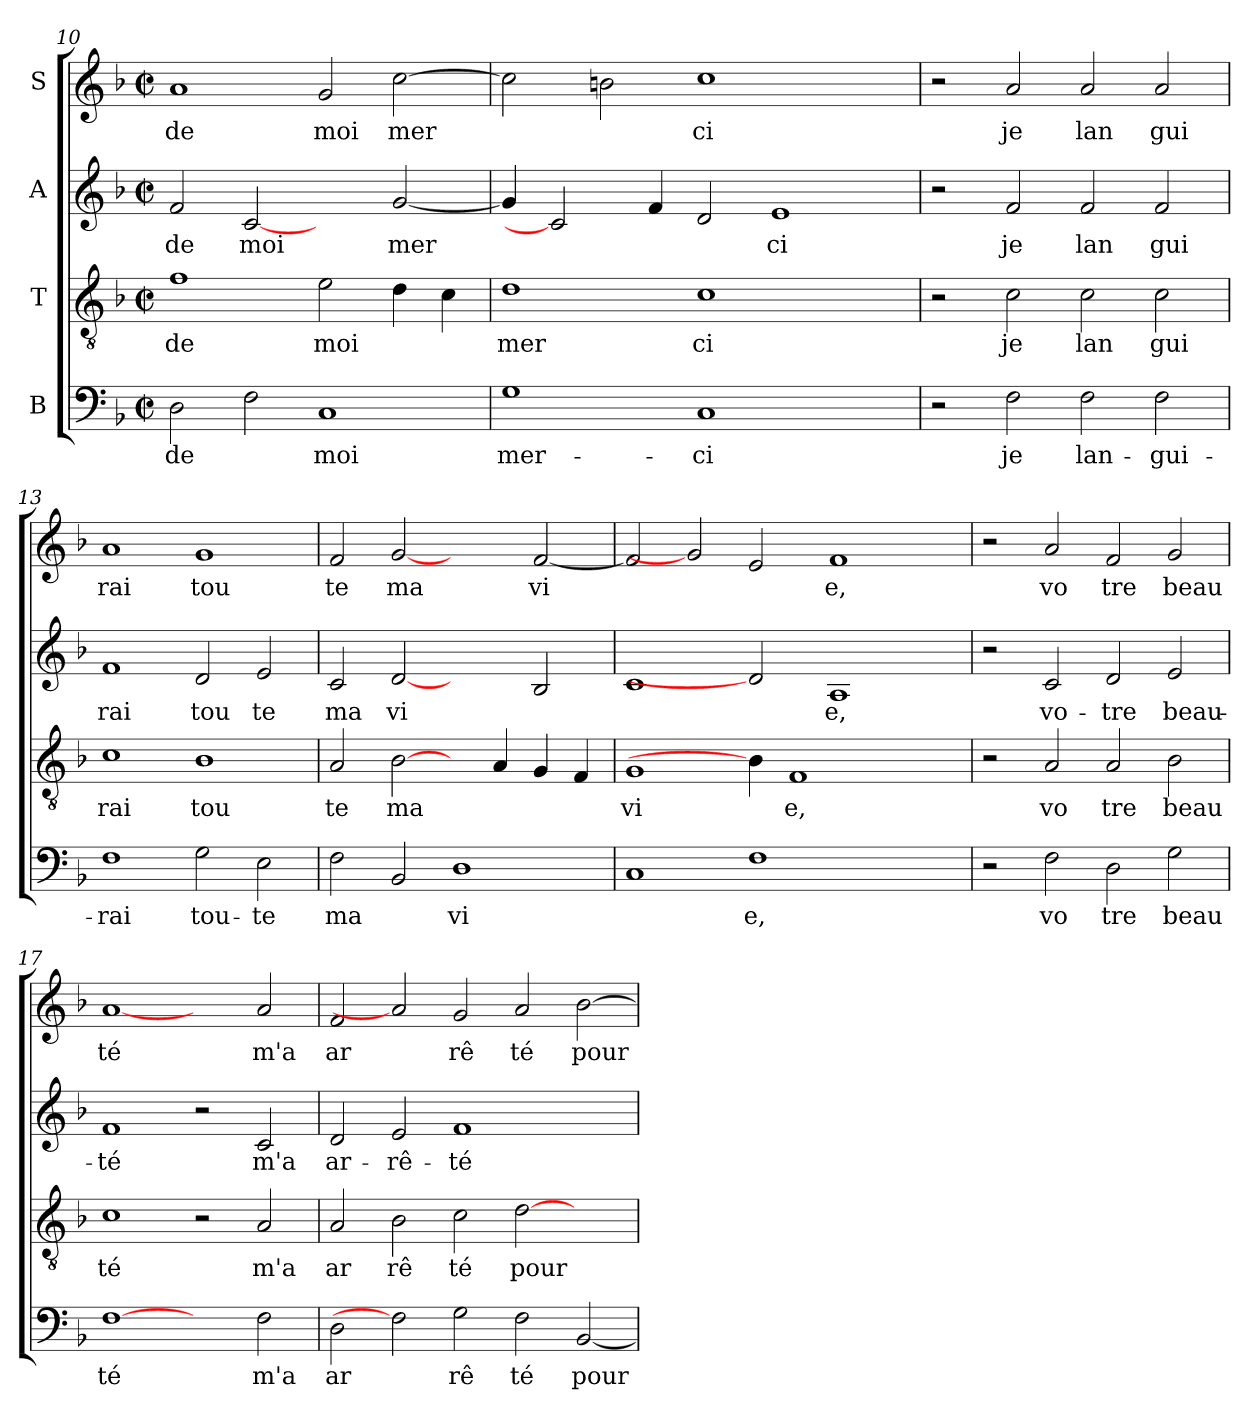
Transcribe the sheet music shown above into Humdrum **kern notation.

**kern	**text	**kern	**text	**kern	**text	**kern	**text
*part4	*part4	*part3	*part3	*part2	*part2	*part1	*part1
*staff4	*staff4	*staff3	*staff3	*staff2	*staff2	*staff1	*staff1
*I"B	*	*I"T	*	*I"A	*	*I"S	*
*clefF4	*	*clefGv2	*	*clefG2	*	*clefG2	*
*k[b-]	*	*k[b-]	*	*k[b-]	*	*k[b-]	*
*F:	*	*F:	*	*F:	*	*F:	*
*M2/2	*	*M2/2	*	*M2/2	*	*M2/2	*
*met(c|)	*	*met(c|)	*	*met(c|)	*	*met(c|)	*
=10	=10	=10	=10	=10	=10	=10	=10
!	!LO:LY:b	!	!LO:LY:b	!	!LO:LY:b	!	!LO:LY:b
2D\	de	1f	de	2f/	de	1a	de
!	!LO:LY:b	!	!	!	!LO:LY:b	!	!
2F\	.	.	.	[2c	moi	.	.
!	!LO:LY:b	!	!LO:LY:b	!	!	!	!LO:LY:b
1C	moi	2e\	moi	2ryy	.	2g/	moi
!	!	!	!LO:LY:b	!	!LO:LY:b	!	!LO:LY:b
.	.	4d\	.	[<2g/	mer	[>2cc\	mer
!	!	!	!LO:LY:b	!	!	!	!
.	.	4c\	.	.	.	.	.
=11	=11	=11	=11	=11	=11	=11	=11
!	!LO:LY:b	!	!LO:LY:b	!	!LO:LY:b	!	!LO:LY:b
1G	mer-	1d	mer	4g/]	.	2cc\]	.
.	.	.	.	2c]	.	.	.
!	!	!	!	!	!	!	!LO:LY:b
.	.	.	.	.	.	2b\	.
!	!	!	!	!	!LO:LY:b	!	!
.	.	.	.	4f/	.	.	.
!	!LO:LY:b	!	!LO:LY:b	!	!LO:LY:b	!	!LO:LY:b
1C	-ci	1c	ci	2d/	.	1cc	ci
!	!	!	!	!	!LO:LY:b	!	!
.	.	.	.	1e	ci	.	.
2ryy	.	2ryy	.	.	.	2ryy	.
=12	=12	=12	=12	=12	=12	=12	=12
2r	.	2r	.	2r	.	2r	.
!	!LO:LY:b	!	!LO:LY:b	!	!LO:LY:b	!	!LO:LY:b
2F\	je	2c\	je	2f/	je	2a/	je
!	!LO:LY:b	!	!LO:LY:b	!	!LO:LY:b	!	!LO:LY:b
2F\	lan-	2c\	lan	2f/	lan	2a/	lan
!	!LO:LY:b	!	!LO:LY:b	!	!LO:LY:b	!	!LO:LY:b
2F\	-gui-	2c\	gui	2f/	gui	2a/	gui
=13	=13	=13	=13	=13	=13	=13	=13
!	!LO:LY:b	!	!LO:LY:b	!	!LO:LY:b	!	!LO:LY:b
1F	-rai	1c	rai	1f	rai	1a	rai
!	!LO:LY:b	!	!LO:LY:b	!	!LO:LY:b	!	!LO:LY:b
2G\	tou-	1B-	tou	2d/	tou	1g	tou
!	!LO:LY:b	!	!	!	!LO:LY:b	!	!
2E\	-te	.	.	2e/	te	.	.
!!LO:LB:g=z
=14	=14	=14	=14	=14	=14	=14	=14
!	!LO:LY:b	!	!LO:LY:b	!	!LO:LY:b	!	!LO:LY:b
2F\	ma	2A/	te	2c/	ma	2f/	te
!	!LO:LY:b	!	!LO:LY:b	!	!LO:LY:b	!	!LO:LY:b
2BB-/	.	[2B-\	ma	[2d	vi-	[2g	ma
!	!LO:LY:b	!	!	!	!	!	!
1D	vi	4ryy	.	2ryy	.	2ryy	.
!	!	!	!LO:LY:b	!	!	!	!
.	.	4A/	.	.	.	.	.
!	!	!	!LO:LY:b	!	!LO:LY:b	!	!LO:LY:b
.	.	4G/	.	2B-/	--	[<2f/	vi
!	!	!	!LO:LY:b	!	!	!	!
.	.	4F/	.	.	.	.	.
=15	=15	=15	=15	=15	=15	=15	=15
!	!LO:LY:b	!	!LO:LY:b	!	!LO:LY:b	!	!LO:LY:b
1C	.	1G	vi	1c	--	2f/]	.
.	.	.	.	.	.	2g]	.
!	!LO:LY:b	!	!	!	!	!	!LO:LY:b
1F	e,	4B-\]	.	2d]	.	2e/	.
!	!	!	!LO:LY:b	!	!	!	!
.	.	1F	e,	.	.	.	.
!	!	!	!	!	!LO:LY:b	!	!LO:LY:b
.	.	.	.	1A	-e,	1f	e,
2ryy	.	.	.	.	.	.	.
.	.	4ryy	.	.	.	.	.
=16	=16	=16	=16	=16	=16	=16	=16
2r	.	2r	.	2r	.	2r	.
!	!LO:LY:b	!	!LO:LY:b	!	!LO:LY:b	!	!LO:LY:b
2F\	vo	2A/	vo	2c/	vo-	2a/	vo
!	!LO:LY:b	!	!LO:LY:b	!	!LO:LY:b	!	!LO:LY:b
2D\	tre	2A/	tre	2d/	-tre	2f/	tre
!	!LO:LY:b	!	!LO:LY:b	!	!LO:LY:b	!	!LO:LY:b
2G\	beau	2B-\	beau	2e/	beau-	2g/	beau
=17	=17	=17	=17	=17	=17	=17	=17
!	!LO:LY:b	!	!LO:LY:b	!	!LO:LY:b	!	!LO:LY:b
[1F	té	1c	té	1f	-té	[1a	té
2ryy	.	2r	.	2r	.	2ryy	.
!	!LO:LY:b	!	!LO:LY:b	!	!LO:LY:b	!	!LO:LY:b
2F\	m'a	2A/	m'a	2c/	m'a	2a/	m'a
=18	=18	=18	=18	=18	=18	=18	=18
!	!LO:LY:b	!	!LO:LY:b	!	!LO:LY:b	!	!LO:LY:b
2D\	ar	2A/	ar	2d/	ar-	2f/	ar
!	!	!	!LO:LY:b	!	!LO:LY:b	!	!
2F]	.	2B-\	rê	2e/	-rê-	2a]	.
!	!LO:LY:b	!	!LO:LY:b	!	!LO:LY:b	!	!LO:LY:b
2G\	rê	2c\	té	1f	-té	2g/	rê
!	!LO:LY:b	!	!LO:LY:b	!	!	!	!LO:LY:b
2F\	té	[>2d\	pour	.	.	2a/	té
!	!LO:LY:b	!	!	!	!	!	!LO:LY:b
[<2BB-/	pour	2ryy	.	2ryy	.	[>2b-\	pour
=	=	=	=	=	=	=	=
*-	*-	*-	*-	*-	*-	*-	*-
